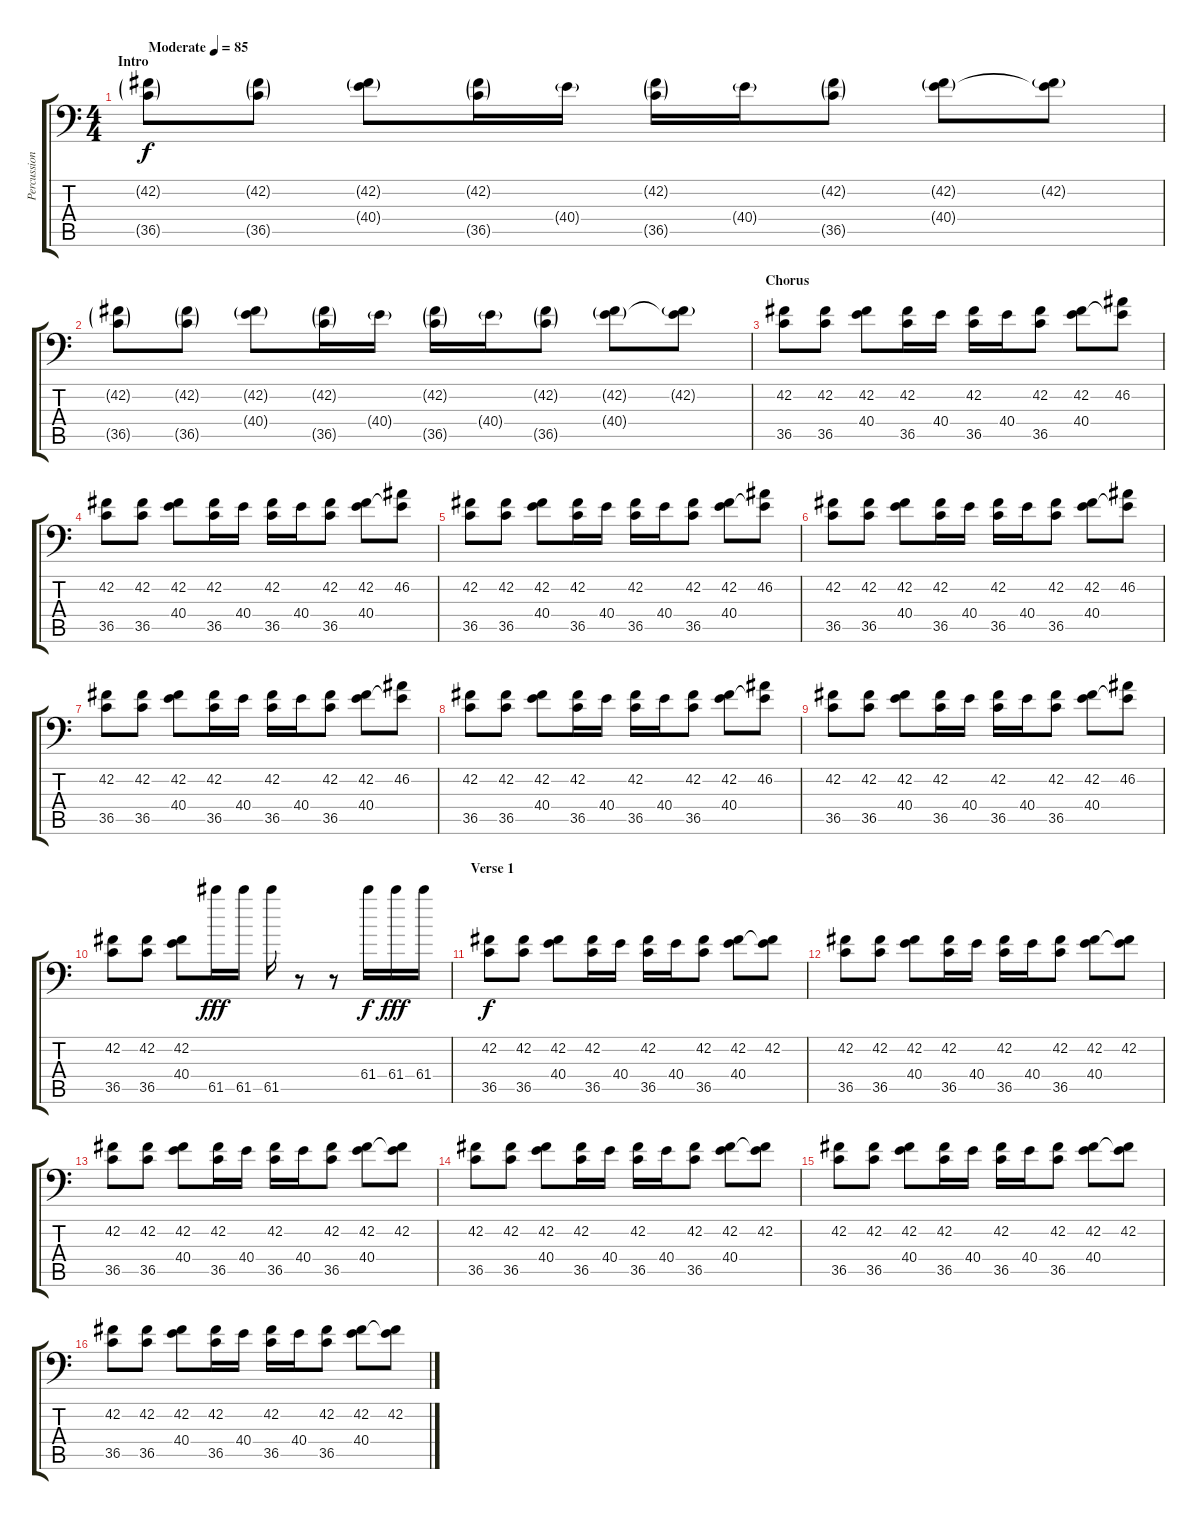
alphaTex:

\track ("Percussion" "Percussion") {instrument acousticgrandpiano}
\staff {score tabs}
\tuning (C-1 C-1 C-1 C-1 C-1 C-1) {hide}
\ts (4 4)
\section ("" "Intro")
\tempo (85 "Moderate")
\clef f4
\ks c
(42.2{g} 36.5{g}).8{dy f instrument acousticgrandpiano} (42.2{g} 36.5{g}).8 (42.2{g} 40.4{g}).8 (42.2{g} 36.5{g}).16 40.4{g}.16 (42.2{g} 36.5{g}).16 40.4{g}.16 (42.2{g} 36.5{g}).8 (42.2{g} 40.4{g}).8 (42.2{g} 40.4{t}).8 |
(42.2{g} 36.5{g}).8 (42.2{g} 36.5{g}).8 (42.2{g} 40.4{g}).8 (42.2{g} 36.5{g}).16 40.4{g}.16 (42.2{g} 36.5{g}).16 40.4{g}.16 (42.2{g} 36.5{g}).8 (42.2{g} 40.4{g}).8 (42.2{g} 40.4{t}).8 |
\section ("" "Chorus")
(42.2 36.5).8 (42.2 36.5).8 (42.2 40.4).8 (42.2 36.5).16 40.4.16 (42.2 36.5).16 40.4.16 (42.2 36.5).8 (42.2 40.4).8 (46.2 40.4{t}).8 |
(42.2 36.5).8 (42.2 36.5).8 (42.2 40.4).8 (42.2 36.5).16 40.4.16 (42.2 36.5).16 40.4.16 (42.2 36.5).8 (42.2 40.4).8 (46.2 40.4{t}).8 |
(42.2 36.5).8 (42.2 36.5).8 (42.2 40.4).8 (42.2 36.5).16 40.4.16 (42.2 36.5).16 40.4.16 (42.2 36.5).8 (42.2 40.4).8 (46.2 40.4{t}).8 |
(42.2 36.5).8 (42.2 36.5).8 (42.2 40.4).8 (42.2 36.5).16 40.4.16 (42.2 36.5).16 40.4.16 (42.2 36.5).8 (42.2 40.4).8 (46.2 40.4{t}).8 |
(42.2 36.5).8 (42.2 36.5).8 (42.2 40.4).8 (42.2 36.5).16 40.4.16 (42.2 36.5).16 40.4.16 (42.2 36.5).8 (42.2 40.4).8 (46.2 40.4{t}).8 |
(42.2 36.5).8 (42.2 36.5).8 (42.2 40.4).8 (42.2 36.5).16 40.4.16 (42.2 36.5).16 40.4.16 (42.2 36.5).8 (42.2 40.4).8 (46.2 40.4{t}).8 |
(42.2 36.5).8 (42.2 36.5).8 (42.2 40.4).8 (42.2 36.5).16 40.4.16 (42.2 36.5).16 40.4.16 (42.2 36.5).8 (42.2 40.4).8 (46.2 40.4{t}).8 |
(42.2 36.5).8 (42.2 36.5).8 (42.2 40.4).8 61.5.16{dy fff} 61.5.16 61.5.16 r.8 r.8 61.4.16{dy f} 61.4.16{dy fff} 61.4.16 |
\section ("" "Verse 1")
(42.2 36.5).8{dy f} (42.2 36.5).8 (42.2 40.4).8 (42.2 36.5).16 40.4.16 (42.2 36.5).16 40.4.16 (42.2 36.5).8 (42.2 40.4).8 (42.2 40.4{t}).8 |
(42.2 36.5).8 (42.2 36.5).8 (42.2 40.4).8 (42.2 36.5).16 40.4.16 (42.2 36.5).16 40.4.16 (42.2 36.5).8 (42.2 40.4).8 (42.2 40.4{t}).8 |
(42.2 36.5).8 (42.2 36.5).8 (42.2 40.4).8 (42.2 36.5).16 40.4.16 (42.2 36.5).16 40.4.16 (42.2 36.5).8 (42.2 40.4).8 (42.2 40.4{t}).8 |
(42.2 36.5).8 (42.2 36.5).8 (42.2 40.4).8 (42.2 36.5).16 40.4.16 (42.2 36.5).16 40.4.16 (42.2 36.5).8 (42.2 40.4).8 (42.2 40.4{t}).8 |
(42.2 36.5).8 (42.2 36.5).8 (42.2 40.4).8 (42.2 36.5).16 40.4.16 (42.2 36.5).16 40.4.16 (42.2 36.5).8 (42.2 40.4).8 (42.2 40.4{t}).8 |
(42.2 36.5).8 (42.2 36.5).8 (42.2 40.4).8 (42.2 36.5).16 40.4.16 (42.2 36.5).16 40.4.16 (42.2 36.5).8 (42.2 40.4).8 (42.2 40.4{t}).8
